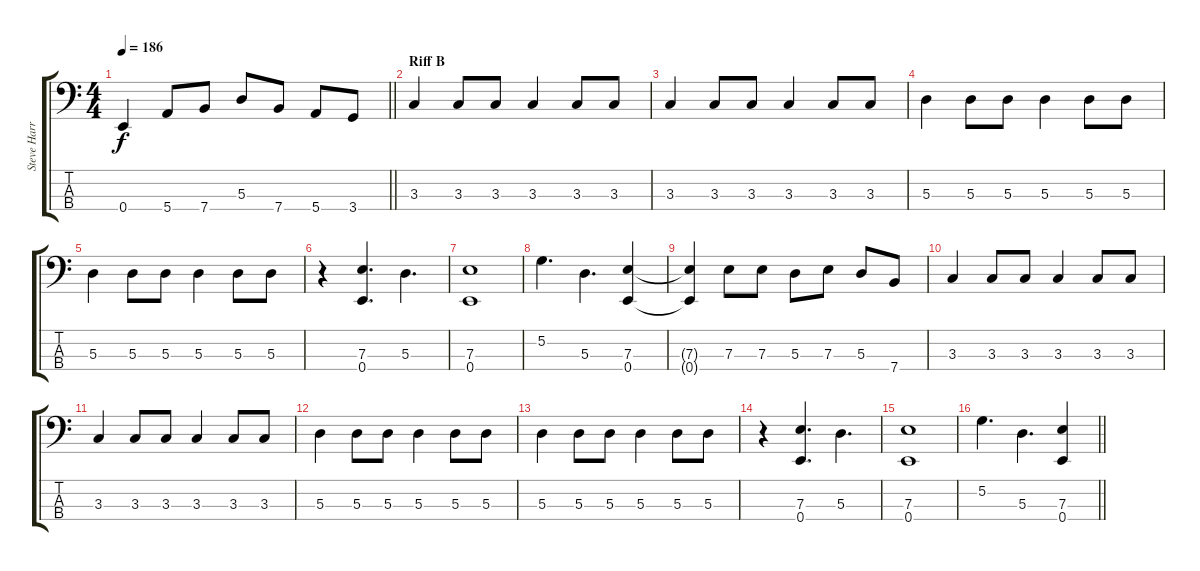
\track ("Steve Harris" "Steve Harr") {instrument electricbassfinger}
\staff {score tabs}
\tuning (G2 D2 A1 E1) {hide}
\ts (4 4)
\tempo 186
\clef f4
\barLineRight lightlight
\ks c
0.4.4{dy f} 5.4.8 7.4.8 5.3.8 7.4.8 5.4.8 3.4.8 |
\section ("" "Riff B")
3.3.4 3.3.8 3.3.8 3.3.4 3.3.8 3.3.8 |
3.3.4 3.3.8 3.3.8 3.3.4 3.3.8 3.3.8 |
5.3.4 5.3.8 5.3.8 5.3.4 5.3.8 5.3.8 |
5.3.4 5.3.8 5.3.8 5.3.4 5.3.8 5.3.8 |
r.4 (7.3 0.4).4{d} 5.3.4{d} |
(7.3 0.4).1 |
5.2.4{d} 5.3.4{d} (7.3 0.4).4 |
(7.3{t} 0.4{t}).4 7.3.8 7.3.8 5.3.8 7.3.8 5.3.8 7.4.8 |
3.3.4 3.3.8 3.3.8 3.3.4 3.3.8 3.3.8 |
3.3.4 3.3.8 3.3.8 3.3.4 3.3.8 3.3.8 |
5.3.4 5.3.8 5.3.8 5.3.4 5.3.8 5.3.8 |
5.3.4 5.3.8 5.3.8 5.3.4 5.3.8 5.3.8 |
r.4 (7.3 0.4).4{d} 5.3.4{d} |
(7.3 0.4).1 |
\barLineRight lightlight
5.2.4{d} 5.3.4{d} (7.3 0.4).4
